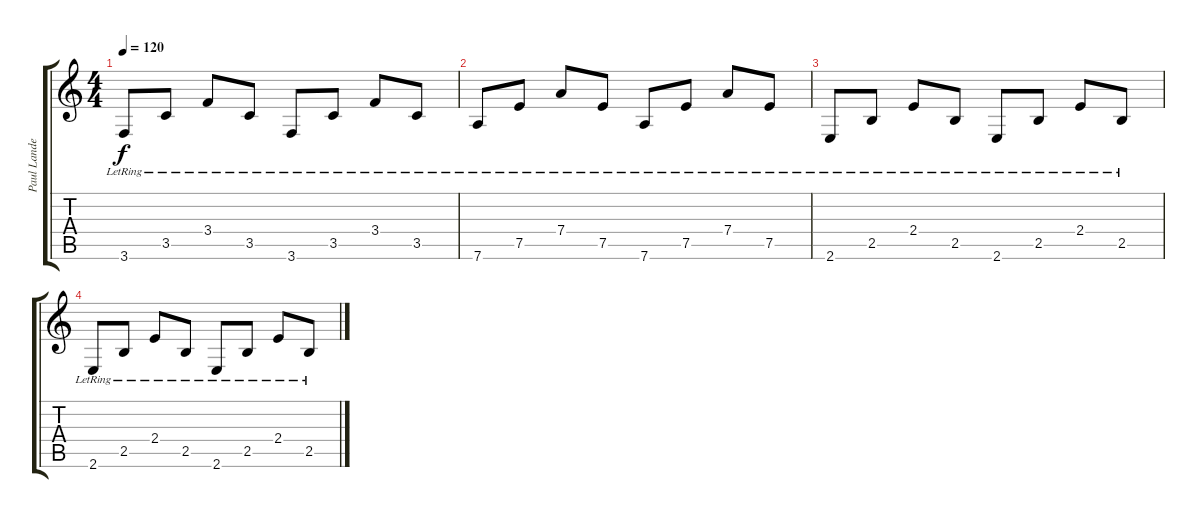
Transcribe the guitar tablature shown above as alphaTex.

\track ("Paul Landers (2nd Guitar)" "Paul Lande") {instrument acousticguitarsteel}
\staff {score tabs}
\tuning (E4 B3 G3 D3 A2 D2) {hide}
\ts (4 4)
\tempo 120
\clef g2
\ks c
3.6{lr}.8{dy f} 3.5{lr}.8 3.4{lr}.8 3.5{lr}.8 3.6{lr}.8 3.5{lr}.8 3.4{lr}.8 3.5{lr}.8 |
7.6{lr}.8 7.5{lr}.8 7.4{lr}.8 7.5{lr}.8 7.6{lr}.8 7.5{lr}.8 7.4{lr}.8 7.5{lr}.8 |
2.6{lr}.8 2.5{lr}.8 2.4{lr}.8 2.5{lr}.8 2.6{lr}.8 2.5{lr}.8 2.4{lr}.8 2.5{lr}.8 |
2.6{lr}.8 2.5{lr}.8 2.4{lr}.8 2.5{lr}.8 2.6{lr}.8 2.5{lr}.8 2.4{lr}.8 2.5{lr}.8
